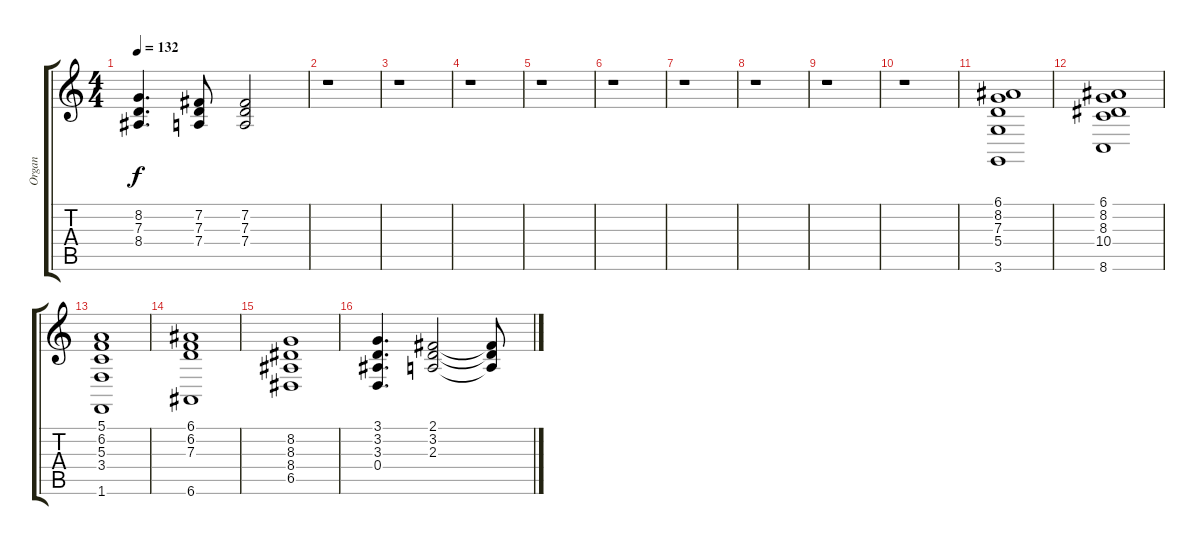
\track ("Organ" "Organ") {instrument drawbarorgan}
\staff {score tabs}
\tuning (E4 B3 G3 D3 A2 E2) {hide}
\ts (4 4)
\tempo 132
\clef g2
\ks c
(8.2 7.3 8.4).4{d dy f} (7.2 7.3 7.4).8 (7.2 7.3 7.4).2 |
r.1 |
r.1 |
r.1 |
r.1 |
r.1 |
r.1 |
r.1 |
r.1 |
r.1 |
(6.1 8.2 7.3 5.4 3.6).1 |
(6.1 8.2 8.3 10.4 8.6).1 |
(5.1 6.2 5.3 3.4 1.6).1 |
(6.1 6.2 7.3 6.6).1 |
(8.2 8.3 8.4 6.5).1 |
(3.1 3.2 3.3 0.4).4{d} (2.1 3.2 2.3).2 (2.1{t} 3.2{t} 2.3{t}).8
